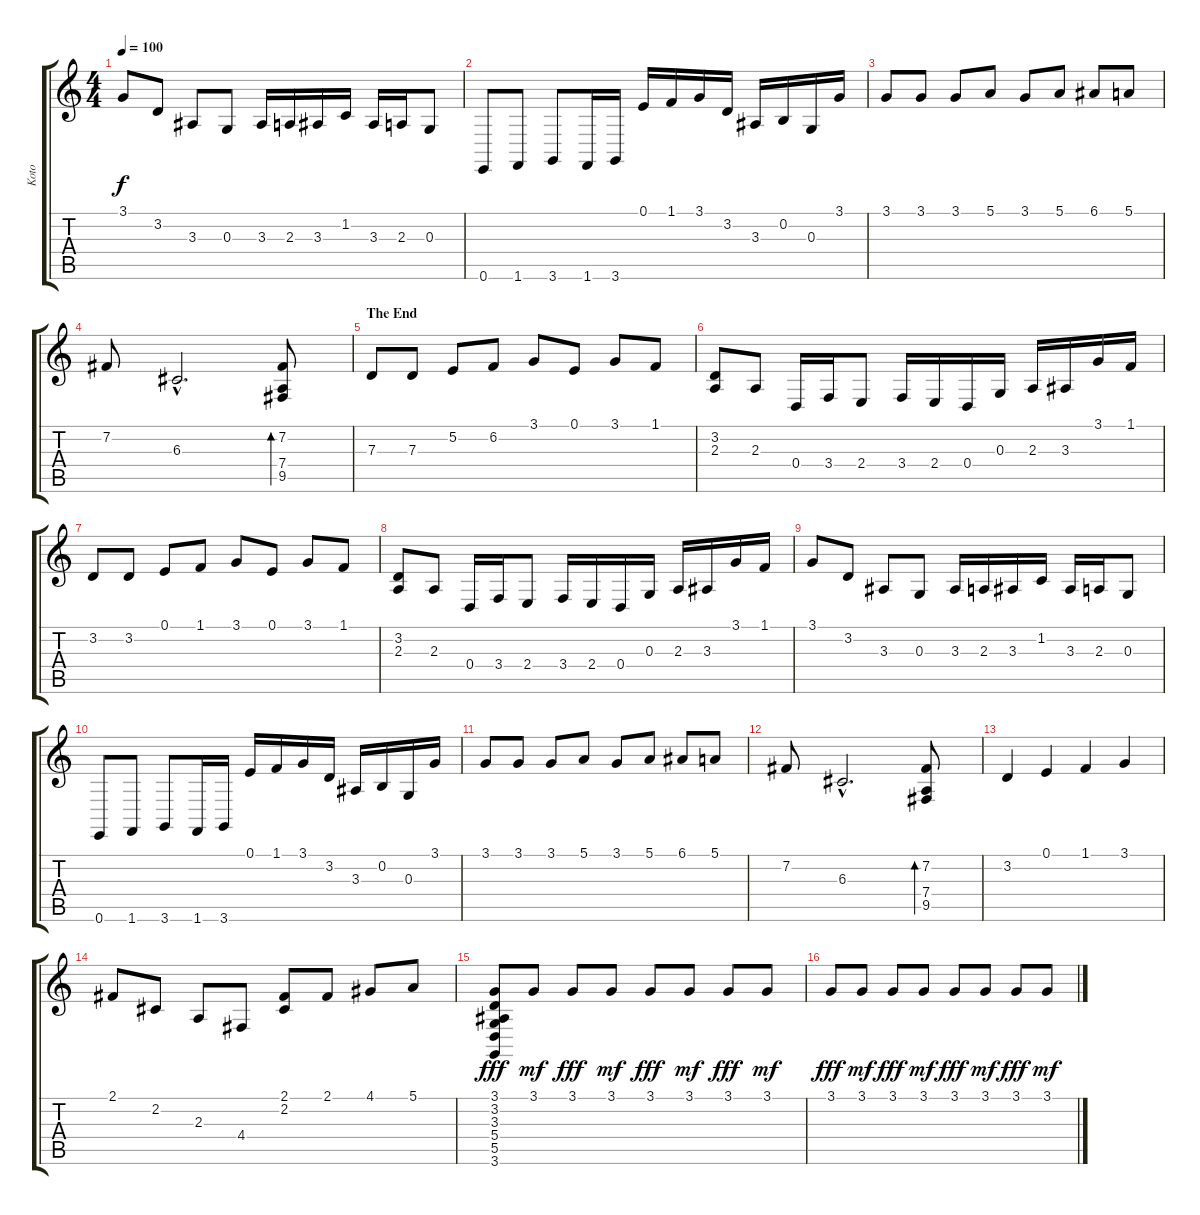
\track ("Koto" "Koto") {instrument koto}
\staff {score tabs}
\tuning (E4 B3 G3 D3 A2 E2) {hide}
\ts (4 4)
\tempo 100
\clef g2
\ks c
3.1.8{dy f} 3.2.8 3.3.8 0.3.8 3.3.16 2.3.16 3.3.16 1.2.16 3.3.16 2.3.16 0.3.8 |
0.6.8 1.6.8 3.6.8 1.6.16 3.6.16 0.1.16 1.1.16 3.1.16 3.2.16 3.3.16 0.2.16 0.3.16 3.1.16 |
3.1.8 3.1.8 3.1.8 5.1.8 3.1.8 5.1.8 6.1.8 5.1.8 |
7.2.8 6.3{hac}.2{d} (7.2 7.4 9.5).8{bd 480} |
\section ("" "The End")
7.3.8{volume 6 instrument koto} 7.3.8 5.2.8 6.2.8 3.1.8 0.1.8 3.1.8 1.1.8 |
(3.2 2.3).8 2.3.8 0.4.16 3.4.16 2.4.8 3.4.16 2.4.16 0.4.16 0.3.16 2.3.16 3.3.16 3.1.16 1.1.16 |
3.2.8 3.2.8 0.1.8 1.1.8 3.1.8 0.1.8 3.1.8 1.1.8 |
(3.2 2.3).8 2.3.8 0.4.16 3.4.16 2.4.8 3.4.16 2.4.16 0.4.16 0.3.16 2.3.16 3.3.16 3.1.16 1.1.16 |
3.1.8 3.2.8 3.3.8 0.3.8 3.3.16 2.3.16 3.3.16 1.2.16 3.3.16 2.3.16 0.3.8 |
0.6.8 1.6.8 3.6.8 1.6.16 3.6.16 0.1.16 1.1.16 3.1.16 3.2.16 3.3.16 0.2.16 0.3.16 3.1.16 |
3.1.8 3.1.8 3.1.8 5.1.8 3.1.8 5.1.8 6.1.8 5.1.8 |
7.2.8 6.3{hac}.2{d} (7.2 7.4 9.5).8{bd 480} |
3.2.4{volume 13 instrument koto} 0.1.4 1.1.4 3.1.4 |
2.1.8 2.2.8 2.3.8 4.4.8 (2.1 2.2).8 2.1.8 4.1.8 5.1.8 |
(3.1 3.2 3.3 5.4 5.5 3.6).8{dy fff volume 7 instrument koto} 3.1.8{dy mf balance 16} 3.1.8{dy fff balance 0} 3.1.8{dy mf balance 16} 3.1.8{dy fff balance 0} 3.1.8{dy mf balance 16} 3.1.8{dy fff balance 0} 3.1.8{dy mf balance 16} |
3.1.8{dy fff balance 0} 3.1.8{dy mf balance 16} 3.1.8{dy fff balance 0} 3.1.8{dy mf balance 16} 3.1.8{dy fff balance 0} 3.1.8{dy mf balance 16} 3.1.8{dy fff balance 0} 3.1.8{dy mf balance 16}
